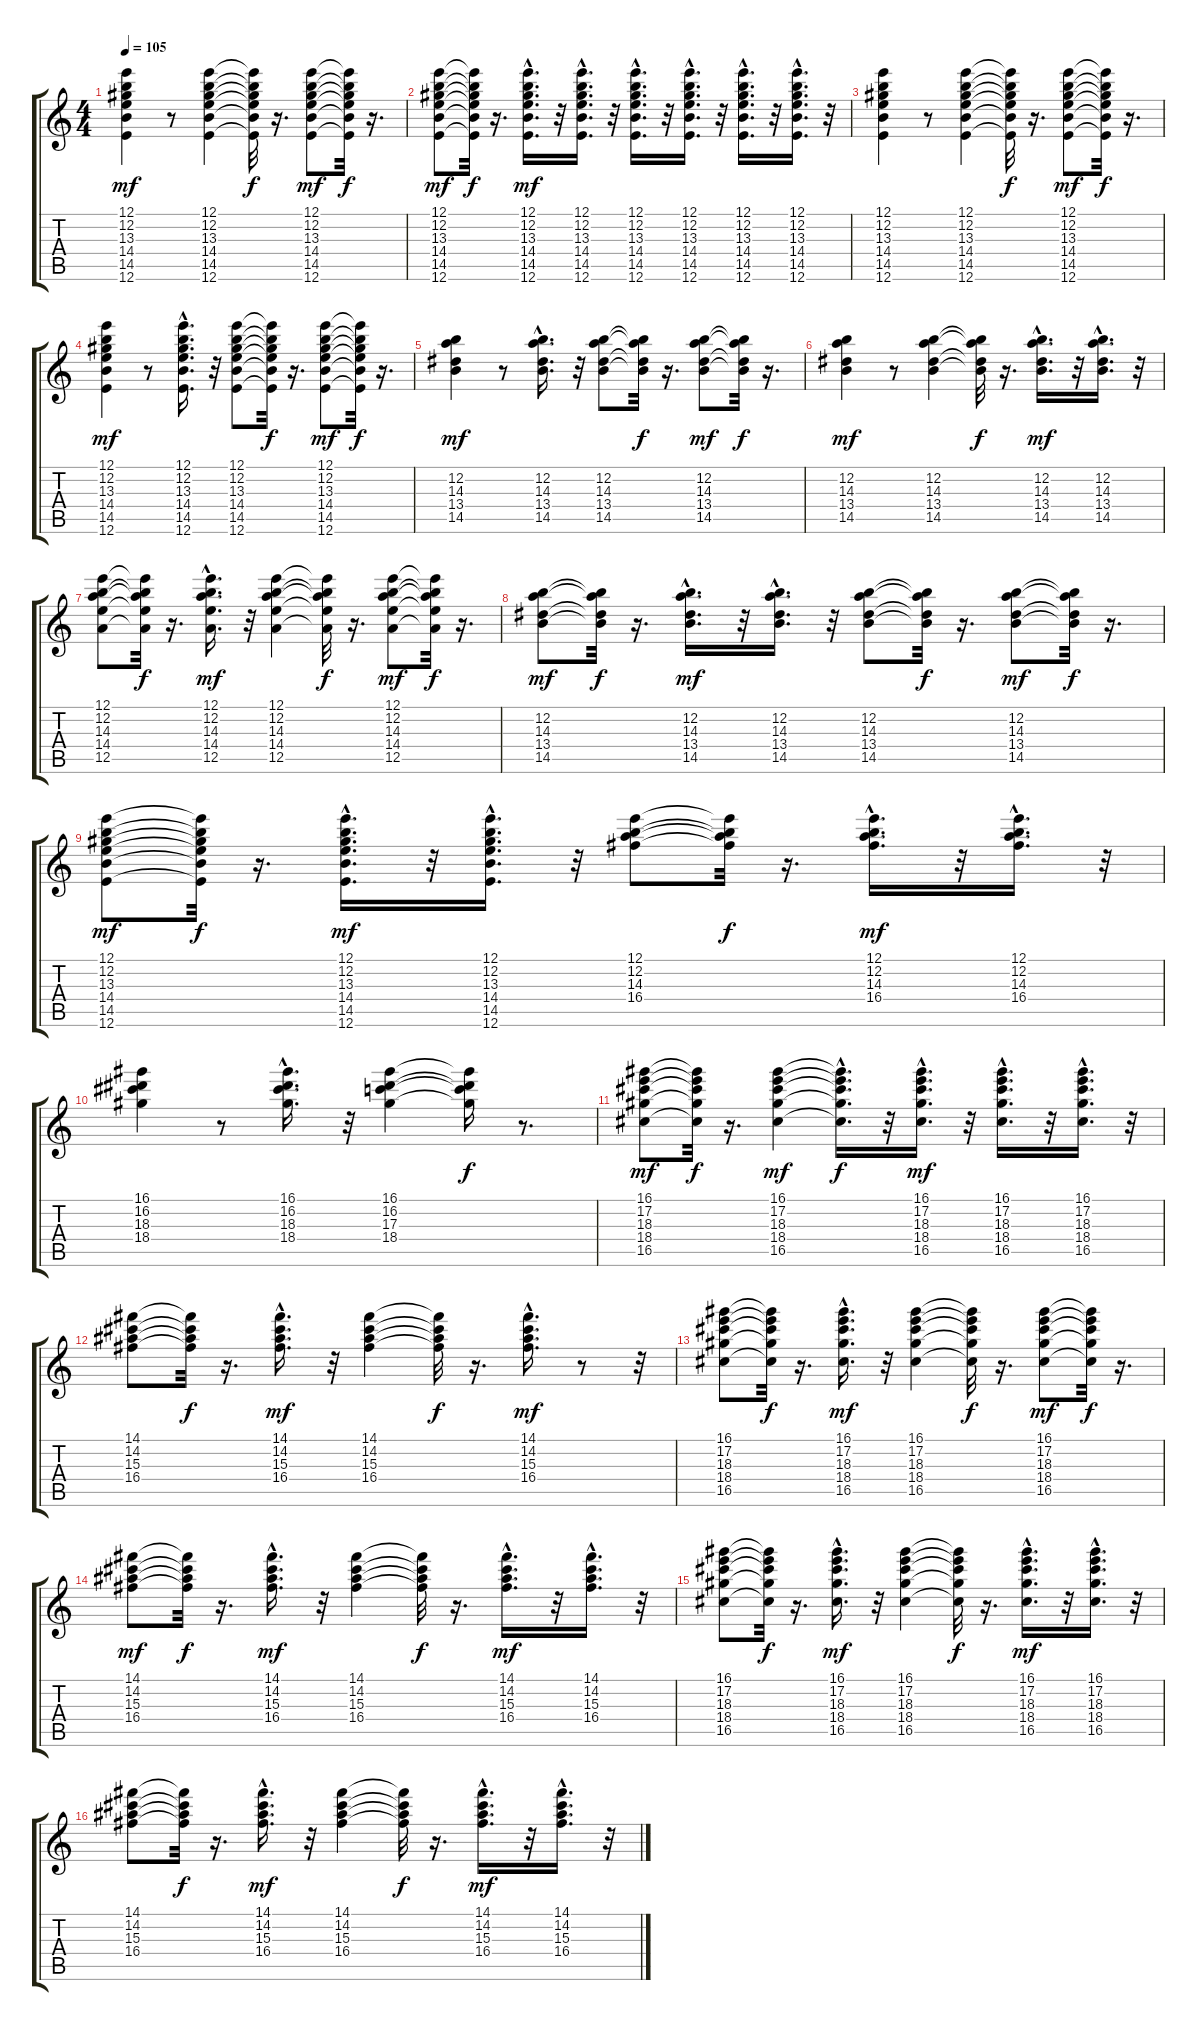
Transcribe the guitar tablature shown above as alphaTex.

\track "" {instrument acousticguitarsteel}
\staff {score tabs}
\tuning (E4 B3 G3 D3 A2 E2) {hide}
\ts (4 4)
\tempo 105
\clef g2
\ks c
(12.1 12.2 13.3 14.4 14.5 12.6).4{dy mf} r.8 (12.1 12.2 13.3 14.4 14.5 12.6).4 (12.1{t} 12.2{t} 13.3{t} 14.4{t} 14.5{t} 12.6{t}).32{dy f} r.16{d} (12.1 12.2 13.3 14.4 14.5 12.6).8{dy mf} (12.1{t} 12.2{t} 13.3{t} 14.4{t} 14.5{t} 12.6{t}).32{dy f} r.16{d} |
(12.1 12.2 13.3 14.4 14.5 12.6).8{dy mf} (12.1{t} 12.2{t} 13.3{t} 14.4{t} 14.5{t} 12.6{t}).32{dy f} r.16{d} (12.1{hac} 12.2{hac} 13.3{hac} 14.4{hac} 14.5{hac} 12.6{hac}).16{d dy mf} r.32 (12.1{hac} 12.2{hac} 13.3{hac} 14.4{hac} 14.5{hac} 12.6{hac}).16{d} r.32 (12.1{hac} 12.2{hac} 13.3{hac} 14.4{hac} 14.5{hac} 12.6{hac}).16{d} r.32 (12.1{hac} 12.2{hac} 13.3{hac} 14.4{hac} 14.5{hac} 12.6{hac}).16{d} r.32 (12.1{hac} 12.2{hac} 13.3{hac} 14.4{hac} 14.5{hac} 12.6{hac}).16{d} r.32 (12.1{hac} 12.2{hac} 13.3{hac} 14.4{hac} 14.5{hac} 12.6{hac}).16{d} r.32 |
(12.1 12.2 13.3 14.4 14.5 12.6).4 r.8 (12.1 12.2 13.3 14.4 14.5 12.6).4 (12.1{t} 12.2{t} 13.3{t} 14.4{t} 14.5{t} 12.6{t}).32{dy f} r.16{d} (12.1 12.2 13.3 14.4 14.5 12.6).8{dy mf} (12.1{t} 12.2{t} 13.3{t} 14.4{t} 14.5{t} 12.6{t}).32{dy f} r.16{d} |
(12.1 12.2 13.3 14.4 14.5 12.6).4{dy mf} r.8 (12.1{hac} 12.2{hac} 13.3{hac} 14.4{hac} 14.5{hac} 12.6{hac}).16{d} r.32 (12.1 12.2 13.3 14.4 14.5 12.6).8 (12.1{t} 12.2{t} 13.3{t} 14.4{t} 14.5{t} 12.6{t}).32{dy f} r.16{d} (12.1 12.2 13.3 14.4 14.5 12.6).8{dy mf} (12.1{t} 12.2{t} 13.3{t} 14.4{t} 14.5{t} 12.6{t}).32{dy f} r.16{d} |
(12.2 14.3 13.4 14.5).4{dy mf} r.8 (12.2{hac} 14.3{hac} 13.4{hac} 14.5{hac}).16{d} r.32 (12.2 14.3 13.4 14.5).8 (12.2{t} 14.3{t} 13.4{t} 14.5{t}).32{dy f} r.16{d} (12.2 14.3 13.4 14.5).8{dy mf} (12.2{t} 14.3{t} 13.4{t} 14.5{t}).32{dy f} r.16{d} |
(12.2 14.3 13.4 14.5).4{dy mf} r.8 (12.2 14.3 13.4 14.5).4 (12.2{t} 14.3{t} 13.4{t} 14.5{t}).32{dy f} r.16{d} (12.2{hac} 14.3{hac} 13.4{hac} 14.5{hac}).16{d dy mf} r.32 (12.2{hac} 14.3{hac} 13.4{hac} 14.5{hac}).16{d} r.32 |
(12.1 12.2 14.3 14.4 12.5).8 (12.1{t} 12.2{t} 14.3{t} 14.4{t} 12.5{t}).32{dy f} r.16{d} (12.1{hac} 12.2{hac} 14.3{hac} 14.4{hac} 12.5{hac}).16{d dy mf} r.32 (12.1 12.2 14.3 14.4 12.5).4 (12.1{t} 12.2{t} 14.3{t} 14.4{t} 12.5{t}).32{dy f} r.16{d} (12.1 12.2 14.3 14.4 12.5).8{dy mf} (12.1{t} 12.2{t} 14.3{t} 14.4{t} 12.5{t}).32{dy f} r.16{d} |
(12.2 14.3 13.4 14.5).8{dy mf} (12.2{t} 14.3{t} 13.4{t} 14.5{t}).32{dy f} r.16{d} (12.2{hac} 14.3{hac} 13.4{hac} 14.5{hac}).16{d dy mf} r.32 (12.2{hac} 14.3{hac} 13.4{hac} 14.5{hac}).16{d} r.32 (12.2 14.3 13.4 14.5).8 (12.2{t} 14.3{t} 13.4{t} 14.5{t}).32{dy f} r.16{d} (12.2 14.3 13.4 14.5).8{dy mf} (12.2{t} 14.3{t} 13.4{t} 14.5{t}).32{dy f} r.16{d} |
(12.1 12.2 13.3 14.4 14.5 12.6).8{dy mf} (12.1{t} 12.2{t} 13.3{t} 14.4{t} 14.5{t} 12.6{t}).32{dy f} r.16{d} (12.1{hac} 12.2{hac} 13.3{hac} 14.4{hac} 14.5{hac} 12.6{hac}).16{d dy mf} r.32 (12.1{hac} 12.2{hac} 13.3{hac} 14.4{hac} 14.5{hac} 12.6{hac}).16{d} r.32 (12.1 12.2 14.3 16.4).8 (12.1{t} 12.2{t} 14.3{t} 16.4{t}).32{dy f} r.16{d} (12.1{hac} 12.2{hac} 14.3{hac} 16.4{hac}).16{d dy mf} r.32 (12.1{hac} 12.2{hac} 14.3{hac} 16.4{hac}).16{d} r.32 |
(16.1 16.2 18.3 18.4).4 r.8 (16.1{hac} 16.2{hac} 18.3{hac} 18.4{hac}).16{d} r.32 (16.1 16.2 17.3 18.4).4 (16.1{t} 16.2{t} 17.3{t} 18.4{t}).16{dy f} r.8{d} |
(16.1 17.2 18.3 18.4 16.5).8{dy mf} (16.1{t} 17.2{t} 18.3{t} 18.4{t} 16.5{t}).32{dy f} r.16{d} (16.1 17.2 18.3 18.4 16.5).4{dy mf} (16.1{hac t} 17.2{hac t} 18.3{hac t} 18.4{hac t} 16.5{hac t}).16{d dy f} r.32 (16.1{hac} 17.2{hac} 18.3{hac} 18.4{hac} 16.5{hac}).16{d dy mf} r.32 (16.1{hac} 17.2{hac} 18.3{hac} 18.4{hac} 16.5{hac}).16{d} r.32 (16.1{hac} 17.2{hac} 18.3{hac} 18.4{hac} 16.5{hac}).16{d} r.32 |
(14.1 14.2 15.3 16.4).8 (14.1{t} 14.2{t} 15.3{t} 16.4{t}).32{dy f} r.16{d} (14.1{hac} 14.2{hac} 15.3{hac} 16.4{hac}).16{d dy mf} r.32 (14.1 14.2 15.3 16.4).4 (14.1{t} 14.2{t} 15.3{t} 16.4{t}).32{dy f} r.16{d} (14.1{hac} 14.2{hac} 15.3{hac} 16.4{hac}).16{d dy mf} r.8 r.32 |
(16.1 17.2 18.3 18.4 16.5).8 (16.1{t} 17.2{t} 18.3{t} 18.4{t} 16.5{t}).32{dy f} r.16{d} (16.1{hac} 17.2{hac} 18.3{hac} 18.4{hac} 16.5{hac}).16{d dy mf} r.32 (16.1 17.2 18.3 18.4 16.5).4 (16.1{t} 17.2{t} 18.3{t} 18.4{t} 16.5{t}).32{dy f} r.16{d} (16.1 17.2 18.3 18.4 16.5).8{dy mf} (16.1{t} 17.2{t} 18.3{t} 18.4{t} 16.5{t}).32{dy f} r.16{d} |
(14.1 14.2 15.3 16.4).8{dy mf} (14.1{t} 14.2{t} 15.3{t} 16.4{t}).32{dy f} r.16{d} (14.1{hac} 14.2{hac} 15.3{hac} 16.4{hac}).16{d dy mf} r.32 (14.1 14.2 15.3 16.4).4 (14.1{t} 14.2{t} 15.3{t} 16.4{t}).32{dy f} r.16{d} (14.1{hac} 14.2{hac} 15.3{hac} 16.4{hac}).16{d dy mf} r.32 (14.1{hac} 14.2{hac} 15.3{hac} 16.4{hac}).16{d} r.32 |
(16.1 17.2 18.3 18.4 16.5).8 (16.1{t} 17.2{t} 18.3{t} 18.4{t} 16.5{t}).32{dy f} r.16{d} (16.1{hac} 17.2{hac} 18.3{hac} 18.4{hac} 16.5{hac}).16{d dy mf} r.32 (16.1 17.2 18.3 18.4 16.5).4 (16.1{t} 17.2{t} 18.3{t} 18.4{t} 16.5{t}).32{dy f} r.16{d} (16.1{hac} 17.2{hac} 18.3{hac} 18.4{hac} 16.5{hac}).16{d dy mf} r.32 (16.1{hac} 17.2{hac} 18.3{hac} 18.4{hac} 16.5{hac}).16{d} r.32 |
(14.1 14.2 15.3 16.4).8 (14.1{t} 14.2{t} 15.3{t} 16.4{t}).32{dy f} r.16{d} (14.1{hac} 14.2{hac} 15.3{hac} 16.4{hac}).16{d dy mf} r.32 (14.1 14.2 15.3 16.4).4 (14.1{t} 14.2{t} 15.3{t} 16.4{t}).32{dy f} r.16{d} (14.1{hac} 14.2{hac} 15.3{hac} 16.4{hac}).16{d dy mf} r.32 (14.1{hac} 14.2{hac} 15.3{hac} 16.4{hac}).16{d} r.32
